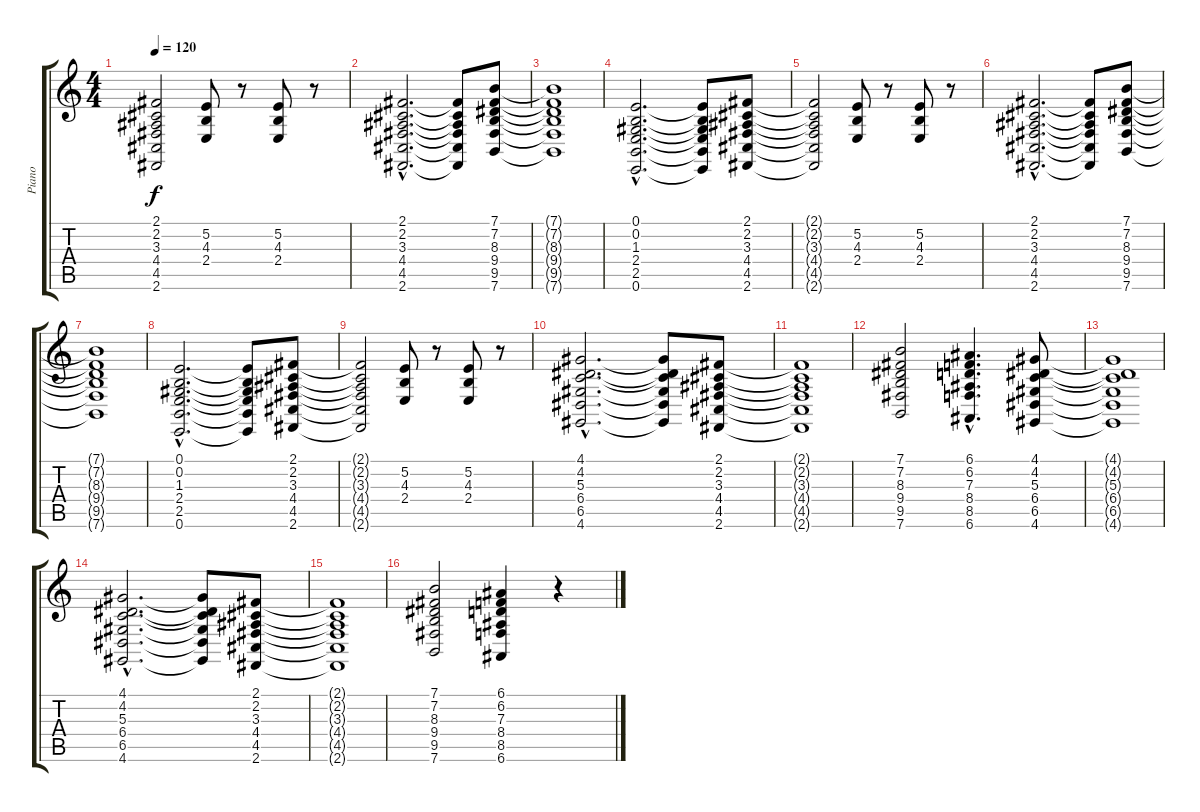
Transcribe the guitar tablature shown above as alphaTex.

\track ("Piano" "Piano") {instrument honkytonkpiano}
\staff {score tabs}
\tuning (E4 B3 G3 D3 A2 E2) {hide}
\ts (4 4)
\tempo 120
\clef g2
\ks c
(2.1{t} 2.2{t} 3.3{t} 4.4{t} 4.5{t} 2.6{t}).2{dy f} (5.2 4.3 2.4).8 r.8 (5.2 4.3 2.4).8 r.8 |
(2.1{hac} 2.2{hac} 3.3{hac} 4.4{hac} 4.5{hac} 2.6{hac}).2{d} (2.1{t} 2.2{t} 3.3{t} 4.4{t} 4.5{t} 2.6{t}).8 (7.1 7.2 8.3 9.4 9.5 7.6).8 |
(7.1{t} 7.2{t} 8.3{t} 9.4{t} 9.5{t} 7.6{t}).1 |
(0.1{hac} 0.2{hac} 1.3{hac} 2.4{hac} 2.5{hac} 0.6{hac}).2{d} (0.1{t} 0.2{t} 1.3{t} 2.4{t} 2.5{t} 0.6{t}).8 (2.1 2.2 3.3 4.4 4.5 2.6).8 |
(2.1{t} 2.2{t} 3.3{t} 4.4{t} 4.5{t} 2.6{t}).2 (5.2 4.3 2.4).8 r.8 (5.2 4.3 2.4).8 r.8 |
(2.1{hac} 2.2{hac} 3.3{hac} 4.4{hac} 4.5{hac} 2.6{hac}).2{d} (2.1{t} 2.2{t} 3.3{t} 4.4{t} 4.5{t} 2.6{t}).8 (7.1 7.2 8.3 9.4 9.5 7.6).8 |
(7.1{t} 7.2{t} 8.3{t} 9.4{t} 9.5{t} 7.6{t}).1 |
(0.1{hac} 0.2{hac} 1.3{hac} 2.4{hac} 2.5{hac} 0.6{hac}).2{d} (0.1{t} 0.2{t} 1.3{t} 2.4{t} 2.5{t} 0.6{t}).8 (2.1 2.2 3.3 4.4 4.5 2.6).8 |
(2.1{t} 2.2{t} 3.3{t} 4.4{t} 4.5{t} 2.6{t}).2 (5.2 4.3 2.4).8 r.8 (5.2 4.3 2.4).8 r.8 |
(4.1{hac} 4.2{hac} 5.3{hac} 6.4{hac} 6.5{hac} 4.6{hac}).2{d} (4.1{t} 4.2{t} 5.3{t} 6.4{t} 6.5{t} 4.6{t}).8 (2.1 2.2 3.3 4.4 4.5 2.6).8 |
(2.1{t} 2.2{t} 3.3{t} 4.4{t} 4.5{t} 2.6{t}).1 |
(7.1 7.2 8.3 9.4 9.5 7.6).2 (6.1{hac} 6.2{hac} 7.3{hac} 8.4{hac} 8.5{hac} 6.6{hac}).4{d} (4.1 4.2 5.3 6.4 6.5 4.6).8 |
(4.1{t} 4.2{t} 5.3{t} 6.4{t} 6.5{t} 4.6{t}).1 |
(4.1{hac} 4.2{hac} 5.3{hac} 6.4{hac} 6.5{hac} 4.6{hac}).2{d} (4.1{t} 4.2{t} 5.3{t} 6.4{t} 6.5{t} 4.6{t}).8 (2.1 2.2 3.3 4.4 4.5 2.6).8 |
(2.1{t} 2.2{t} 3.3{t} 4.4{t} 4.5{t} 2.6{t}).1 |
(7.1 7.2 8.3 9.4 9.5 7.6).2 (6.1 6.2 7.3 8.4 8.5 6.6).4 r.4
